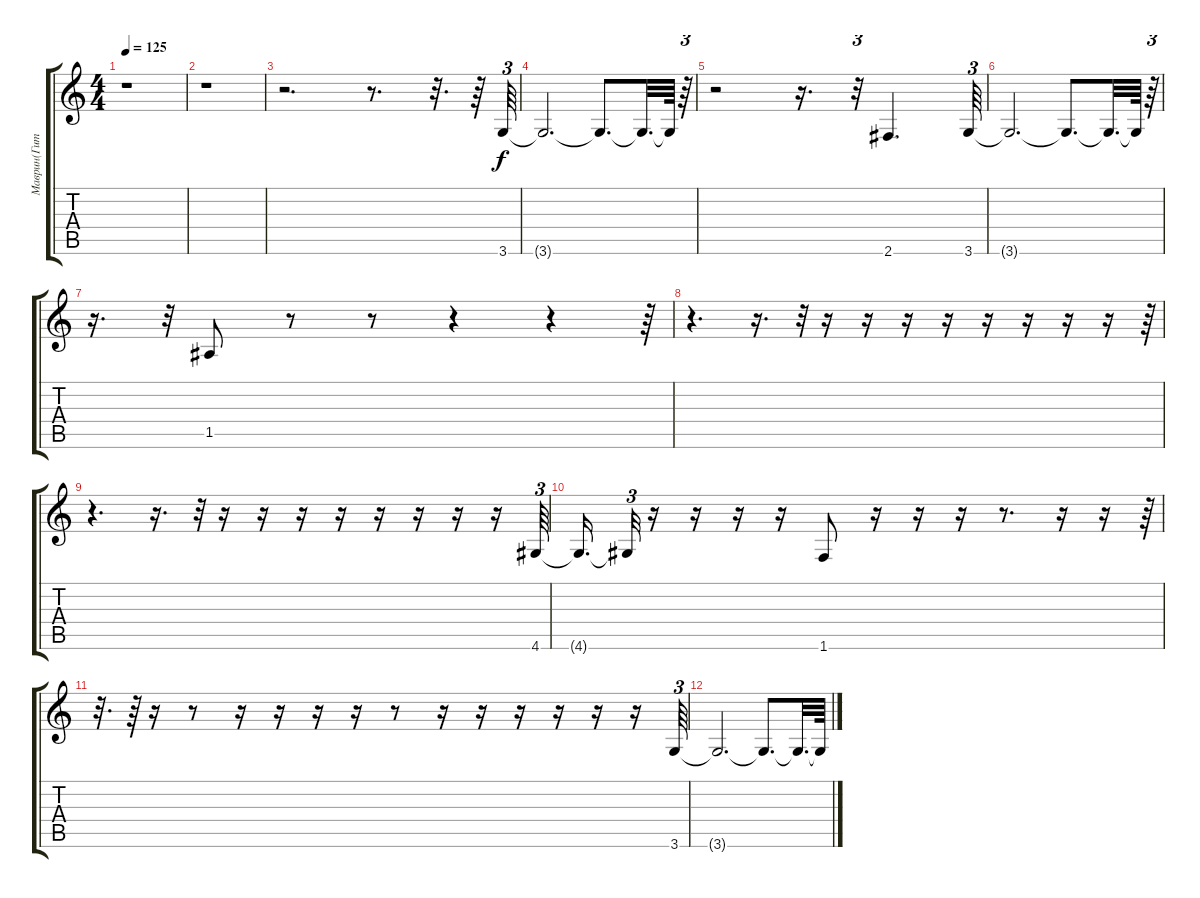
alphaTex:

\track ("Маврин(Гитара-2)" "Маврин(Гит") {instrument distortionguitar}
\staff {score tabs}
\tuning (E4 B3 G3 D3 A2 E2) {hide}
\ts (4 4)
\tempo 125
\clef g2
\ks c
r.1{dy f} |
r.1 |
r.2{d} r.8{d} r.32{d} r.64 3.6.64{tu (3 2)} |
3.6{t}.2{d} 3.6{t}.8{d} 3.6{t}.32{d} 3.6{t}.64 r.64{tu (3 2)} |
r.2 r.16{d} r.32{tu (3 2)} 2.6.4{d} 3.6.64{tu (3 2)} |
3.6{t}.2{d} 3.6{t}.8{d} 3.6{t}.32{d} 3.6{t}.64 r.64{tu (3 2)} |
r.16{d} r.32{tu (3 2)} 1.5.8 r.8 r.8 r.4 r.4 r.64{tu (3 2)} |
r.4{d} r.16{d} r.32{tu (3 2)} r.16 r.16 r.16 r.16 r.16 r.16 r.16 r.16 r.64{tu (3 2)} |
r.4{d} r.16{d} r.32{tu (3 2)} r.16 r.16 r.16 r.16 r.16 r.16 r.16 r.16 4.6.64{tu (3 2)} |
4.6{t}.16{d} 4.6{t}.32{tu (3 2)} r.16 r.16 r.16 r.16 1.6.8 r.16 r.16 r.16 r.8{d} r.16 r.16 r.64{tu (3 2)} |
r.32{d} r.64 r.16 r.8 r.16 r.16 r.16 r.16 r.8 r.16 r.16 r.16 r.16 r.16 r.16 3.6.64{tu (3 2)} |
3.6{t}.2{d} 3.6{t}.8{d} 3.6{t}.32{d} 3.6{t}.64
